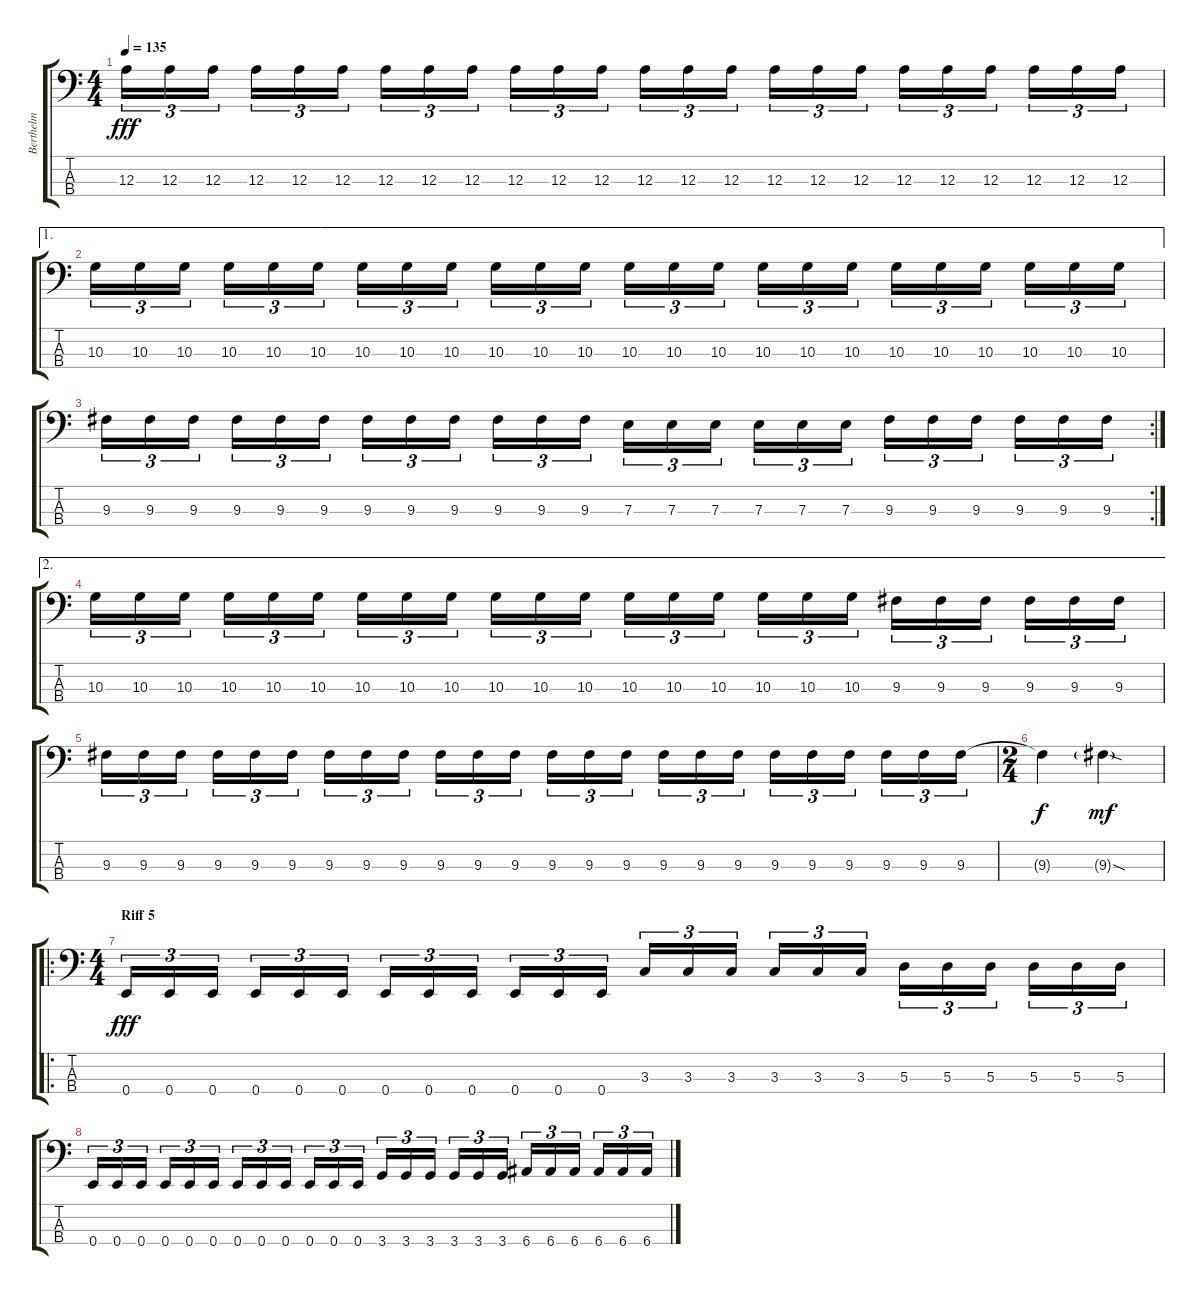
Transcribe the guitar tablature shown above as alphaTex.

\track ("Berthelm" "Berthelm") {instrument electricbasspick}
\staff {score tabs}
\tuning (G2 D2 A1 E1) {hide}
\ts (4 4)
\tempo 135
\clef f4
\ks c
12.3.16{tu (3 2) dy fff} 12.3.16{tu (3 2)} 12.3.16{tu (3 2)} 12.3.16{tu (3 2)} 12.3.16{tu (3 2)} 12.3.16{tu (3 2)} 12.3.16{tu (3 2)} 12.3.16{tu (3 2)} 12.3.16{tu (3 2)} 12.3.16{tu (3 2)} 12.3.16{tu (3 2)} 12.3.16{tu (3 2)} 12.3.16{tu (3 2)} 12.3.16{tu (3 2)} 12.3.16{tu (3 2)} 12.3.16{tu (3 2)} 12.3.16{tu (3 2)} 12.3.16{tu (3 2)} 12.3.16{tu (3 2)} 12.3.16{tu (3 2)} 12.3.16{tu (3 2)} 12.3.16{tu (3 2)} 12.3.16{tu (3 2)} 12.3.16{tu (3 2)} |
\ae 1
10.3.16{tu (3 2)} 10.3.16{tu (3 2)} 10.3.16{tu (3 2)} 10.3.16{tu (3 2)} 10.3.16{tu (3 2)} 10.3.16{tu (3 2)} 10.3.16{tu (3 2)} 10.3.16{tu (3 2)} 10.3.16{tu (3 2)} 10.3.16{tu (3 2)} 10.3.16{tu (3 2)} 10.3.16{tu (3 2)} 10.3.16{tu (3 2)} 10.3.16{tu (3 2)} 10.3.16{tu (3 2)} 10.3.16{tu (3 2)} 10.3.16{tu (3 2)} 10.3.16{tu (3 2)} 10.3.16{tu (3 2)} 10.3.16{tu (3 2)} 10.3.16{tu (3 2)} 10.3.16{tu (3 2)} 10.3.16{tu (3 2)} 10.3.16{tu (3 2)} |
\rc 2
9.3.16{tu (3 2)} 9.3.16{tu (3 2)} 9.3.16{tu (3 2)} 9.3.16{tu (3 2)} 9.3.16{tu (3 2)} 9.3.16{tu (3 2)} 9.3.16{tu (3 2)} 9.3.16{tu (3 2)} 9.3.16{tu (3 2)} 9.3.16{tu (3 2)} 9.3.16{tu (3 2)} 9.3.16{tu (3 2)} 7.3.16{tu (3 2)} 7.3.16{tu (3 2)} 7.3.16{tu (3 2)} 7.3.16{tu (3 2)} 7.3.16{tu (3 2)} 7.3.16{tu (3 2)} 9.3.16{tu (3 2)} 9.3.16{tu (3 2)} 9.3.16{tu (3 2)} 9.3.16{tu (3 2)} 9.3.16{tu (3 2)} 9.3.16{tu (3 2)} |
\ae 2
10.3.16{tu (3 2)} 10.3.16{tu (3 2)} 10.3.16{tu (3 2)} 10.3.16{tu (3 2)} 10.3.16{tu (3 2)} 10.3.16{tu (3 2)} 10.3.16{tu (3 2)} 10.3.16{tu (3 2)} 10.3.16{tu (3 2)} 10.3.16{tu (3 2)} 10.3.16{tu (3 2)} 10.3.16{tu (3 2)} 10.3.16{tu (3 2)} 10.3.16{tu (3 2)} 10.3.16{tu (3 2)} 10.3.16{tu (3 2)} 10.3.16{tu (3 2)} 10.3.16{tu (3 2)} 9.3.16{tu (3 2)} 9.3.16{tu (3 2)} 9.3.16{tu (3 2)} 9.3.16{tu (3 2)} 9.3.16{tu (3 2)} 9.3.16{tu (3 2)} |
9.3.16{tu (3 2)} 9.3.16{tu (3 2)} 9.3.16{tu (3 2)} 9.3.16{tu (3 2)} 9.3.16{tu (3 2)} 9.3.16{tu (3 2)} 9.3.16{tu (3 2)} 9.3.16{tu (3 2)} 9.3.16{tu (3 2)} 9.3.16{tu (3 2)} 9.3.16{tu (3 2)} 9.3.16{tu (3 2)} 9.3.16{tu (3 2)} 9.3.16{tu (3 2)} 9.3.16{tu (3 2)} 9.3.16{tu (3 2)} 9.3.16{tu (3 2)} 9.3.16{tu (3 2)} 9.3.16{tu (3 2)} 9.3.16{tu (3 2)} 9.3.16{tu (3 2)} 9.3.16{tu (3 2)} 9.3.16{tu (3 2)} 9.3.16{tu (3 2)} |
\ts (2 4)
9.3{t}.4{dy f} 9.3{sod g}.4{dy mf} |
\ro
\ts (4 4)
\section ("" "Riff 5")
0.4.16{tu (3 2) dy fff} 0.4.16{tu (3 2)} 0.4.16{tu (3 2)} 0.4.16{tu (3 2)} 0.4.16{tu (3 2)} 0.4.16{tu (3 2)} 0.4.16{tu (3 2)} 0.4.16{tu (3 2)} 0.4.16{tu (3 2)} 0.4.16{tu (3 2)} 0.4.16{tu (3 2)} 0.4.16{tu (3 2)} 3.3.16{tu (3 2)} 3.3.16{tu (3 2)} 3.3.16{tu (3 2)} 3.3.16{tu (3 2)} 3.3.16{tu (3 2)} 3.3.16{tu (3 2)} 5.3.16{tu (3 2)} 5.3.16{tu (3 2)} 5.3.16{tu (3 2)} 5.3.16{tu (3 2)} 5.3.16{tu (3 2)} 5.3.16{tu (3 2)} |
0.4.16{tu (3 2)} 0.4.16{tu (3 2)} 0.4.16{tu (3 2)} 0.4.16{tu (3 2)} 0.4.16{tu (3 2)} 0.4.16{tu (3 2)} 0.4.16{tu (3 2)} 0.4.16{tu (3 2)} 0.4.16{tu (3 2)} 0.4.16{tu (3 2)} 0.4.16{tu (3 2)} 0.4.16{tu (3 2)} 3.4.16{tu (3 2)} 3.4.16{tu (3 2)} 3.4.16{tu (3 2)} 3.4.16{tu (3 2)} 3.4.16{tu (3 2)} 3.4.16{tu (3 2)} 6.4.16{tu (3 2)} 6.4.16{tu (3 2)} 6.4.16{tu (3 2)} 6.4.16{tu (3 2)} 6.4.16{tu (3 2)} 6.4.16{tu (3 2)}
